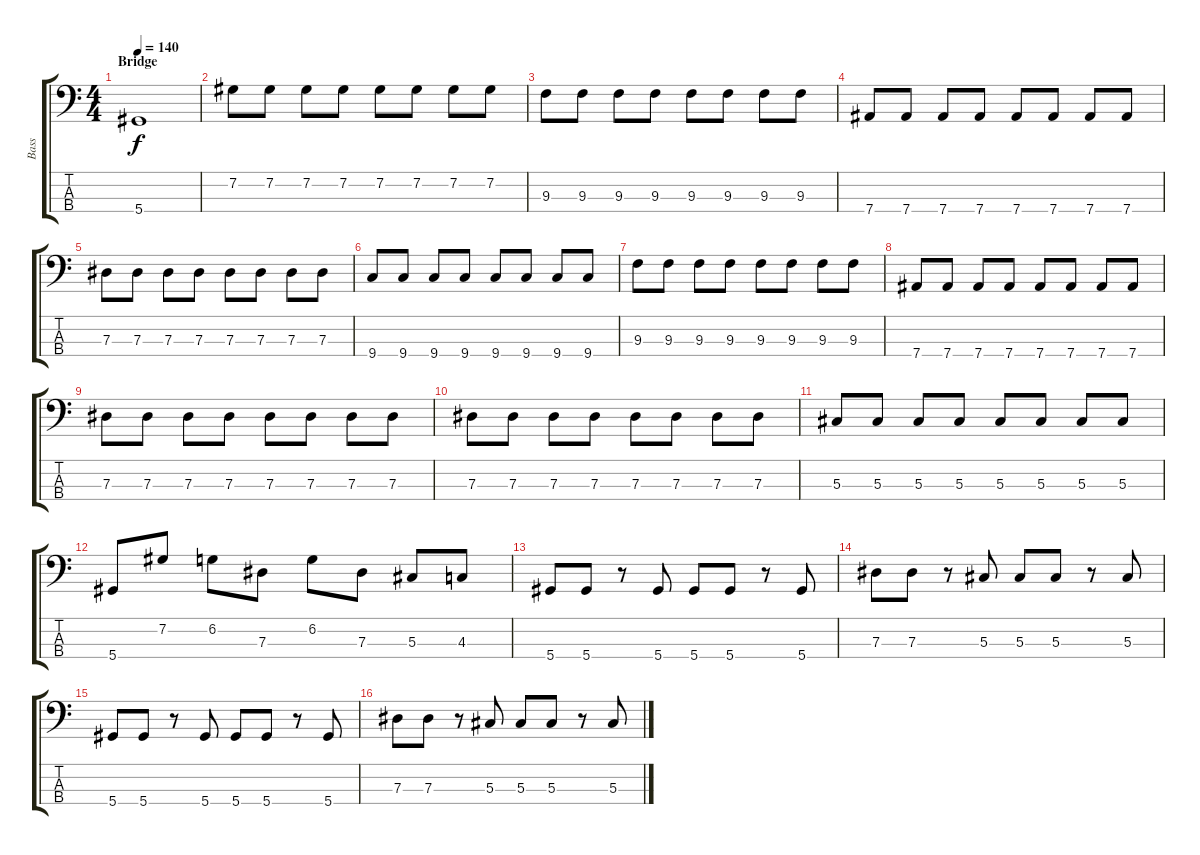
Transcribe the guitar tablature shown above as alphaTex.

\track ("Bass" "Bass") {instrument electricbassfinger}
\staff {score tabs}
\tuning (Gb2 Db2 Ab1 Eb1) {hide}
\ts (4 4)
\section ("" "Bridge")
\tempo 140
\clef f4
\ks c
5.4.1{dy f} |
7.2.8 7.2.8 7.2.8 7.2.8 7.2.8 7.2.8 7.2.8 7.2.8 |
9.3.8 9.3.8 9.3.8 9.3.8 9.3.8 9.3.8 9.3.8 9.3.8 |
7.4.8 7.4.8 7.4.8 7.4.8 7.4.8 7.4.8 7.4.8 7.4.8 |
7.3.8 7.3.8 7.3.8 7.3.8 7.3.8 7.3.8 7.3.8 7.3.8 |
9.4.8 9.4.8 9.4.8 9.4.8 9.4.8 9.4.8 9.4.8 9.4.8 |
9.3.8 9.3.8 9.3.8 9.3.8 9.3.8 9.3.8 9.3.8 9.3.8 |
7.4.8 7.4.8 7.4.8 7.4.8 7.4.8 7.4.8 7.4.8 7.4.8 |
7.3.8 7.3.8 7.3.8 7.3.8 7.3.8 7.3.8 7.3.8 7.3.8 |
7.3.8 7.3.8 7.3.8 7.3.8 7.3.8 7.3.8 7.3.8 7.3.8 |
5.3.8 5.3.8 5.3.8 5.3.8 5.3.8 5.3.8 5.3.8 5.3.8 |
5.4.8 7.2.8 6.2.8 7.3.8 6.2.8 7.3.8 5.3.8 4.3.8 |
5.4.8 5.4.8 r.8 5.4.8 5.4.8 5.4.8 r.8 5.4.8 |
7.3.8 7.3.8 r.8 5.3.8 5.3.8 5.3.8 r.8 5.3.8 |
5.4.8 5.4.8 r.8 5.4.8 5.4.8 5.4.8 r.8 5.4.8 |
7.3.8 7.3.8 r.8 5.3.8 5.3.8 5.3.8 r.8 5.3.8
